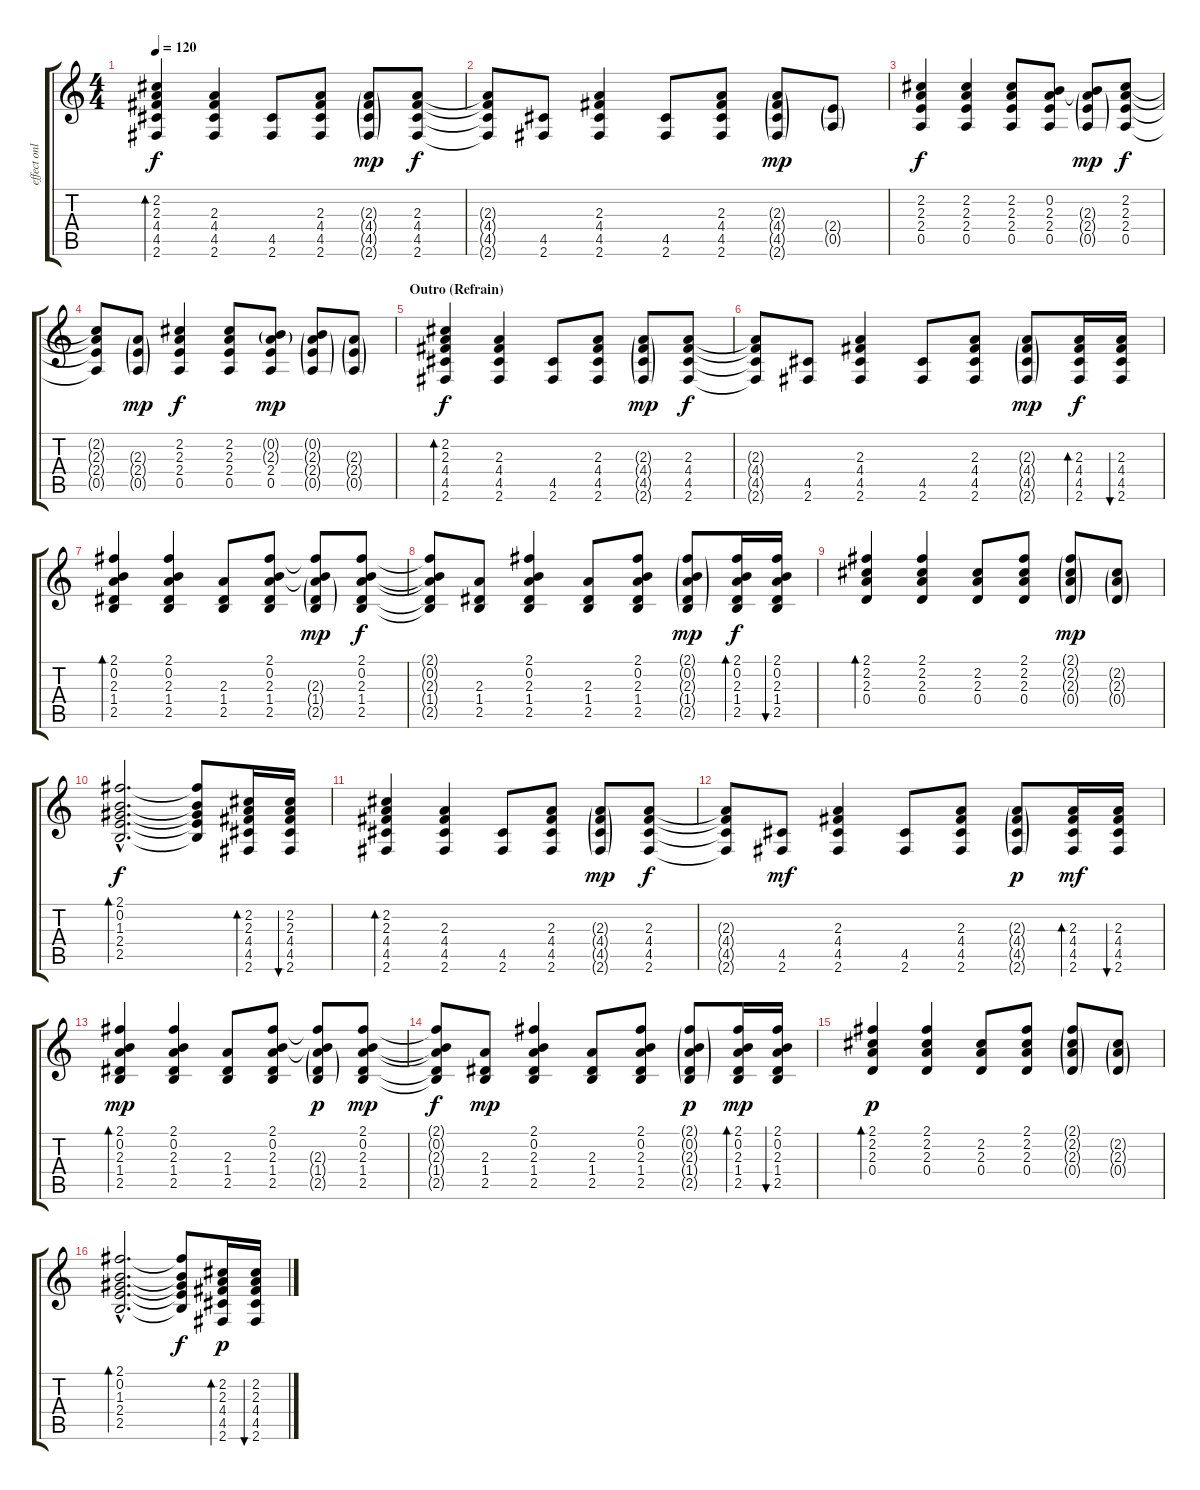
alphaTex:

\track ("effect only     Ä" "effect onl") {instrument electricguitarjazz}
\staff {score tabs}
\tuning (E4 B3 G3 D3 A2 E2) {hide}
\ts (4 4)
\tempo 120
\clef g2
\ks c
(2.2 2.3 4.4 4.5 2.6).4{bd 60 dy f} (2.3 4.4 4.5 2.6).4 (4.5 2.6).8 (2.3 4.4 4.5 2.6).8 (2.3{g} 4.4{g} 4.5{g} 2.6{g}).8{dy mp} (2.3 4.4 4.5 2.6).8{dy f} |
(2.3{t} 4.4{t} 4.5{t} 2.6{t}).8 (4.5 2.6).8 (2.3 4.4 4.5 2.6).4 (4.5 2.6).8 (2.3 4.4 4.5 2.6).8 (2.3{g} 4.4{g} 4.5{g} 2.6{g}).8{dy mp} (2.4{g} 0.5{g}).8 |
(2.2 2.3 2.4 0.5).4{dy f} (2.2 2.3 2.4 0.5).4 (2.2 2.3 2.4 0.5).8 (0.2 2.3 2.4 0.5).8 (0.2{t} 2.3{g} 2.4{g} 0.5{g}).8{dy mp} (2.2 2.3 2.4 0.5).8{dy f} |
(2.2{t} 2.3{t} 2.4{t} 0.5{t}).8 (2.3{g} 2.4{g} 0.5{g}).8{dy mp} (2.2 2.3 2.4 0.5).4{dy f} (2.2 2.3 2.4 0.5).8 (0.2{g} 2.3{g} 2.4 0.5).8{dy mp} (0.2{g} 2.3{g} 2.4{g} 0.5{g}).8 (2.3{g} 2.4{g} 0.5{g}).8 |
\section ("" "Outro (Refrain)")
(2.2 2.3 4.4 4.5 2.6).4{bd 60 dy f} (2.3 4.4 4.5 2.6).4 (4.5 2.6).8 (2.3 4.4 4.5 2.6).8 (2.3{g} 4.4{g} 4.5{g} 2.6{g}).8{dy mp} (2.3 4.4 4.5 2.6).8{dy f} |
(2.3{t} 4.4{t} 4.5{t} 2.6{t}).8 (4.5 2.6).8 (2.3 4.4 4.5 2.6).4 (4.5 2.6).8 (2.3 4.4 4.5 2.6).8 (2.3{g} 4.4{g} 4.5{g} 2.6{g}).8{dy mp} (2.3 4.4 4.5 2.6).16{bd 30 dy f} (2.3 4.4 4.5 2.6).16{bu 30} |
(2.1 0.2 2.3 1.4 2.5).4{bd 60} (2.1 0.2 2.3 1.4 2.5).4 (2.3 1.4 2.5).8 (2.1 0.2 2.3 1.4 2.5).8 (2.1{t} 0.2{t} 2.3{g} 1.4{g} 2.5{g}).8{dy mp} (2.1 0.2 2.3 1.4 2.5).8{dy f} |
(2.1{t} 0.2{t} 2.3{t} 1.4{t} 2.5{t}).8 (2.3 1.4 2.5).8 (2.1 0.2 2.3 1.4 2.5).4 (2.3 1.4 2.5).8 (2.1 0.2 2.3 1.4 2.5).8 (2.1{g} 0.2{g} 2.3{g} 1.4{g} 2.5{g}).8{dy mp} (2.1 0.2 2.3 1.4 2.5).16{bd 30 dy f} (2.1 0.2 2.3 1.4 2.5).16{bu 30} |
(2.1 2.2 2.3 0.4).4{bd 60} (2.1 2.2 2.3 0.4).4 (2.2 2.3 0.4).8 (2.1 2.2 2.3 0.4).8 (2.1{g} 2.2{g} 2.3{g} 0.4{g}).8{dy mp} (2.2{g} 2.3{g} 0.4{g}).8 |
(2.1{hac} 0.2{hac} 1.3{hac} 2.4{hac} 2.5{hac}).2{d bd 120 dy f} (2.1{t} 0.2{t} 1.3{t} 2.4{t} 2.5{t}).8 (2.2 2.3 4.4 4.5 2.6).16{bd 60} (2.2 2.3 4.4 4.5 2.6).16{bu 60} |
(2.2 2.3 4.4 4.5 2.6).4{bd 60} (2.3 4.4 4.5 2.6).4 (4.5 2.6).8 (2.3 4.4 4.5 2.6).8 (2.3{g} 4.4{g} 4.5{g} 2.6{g}).8{dy mp} (2.3 4.4 4.5 2.6).8{dy f} |
(2.3{t} 4.4{t} 4.5{t} 2.6{t}).8 (4.5 2.6).8{dy mf} (2.3 4.4 4.5 2.6).4 (4.5 2.6).8 (2.3 4.4 4.5 2.6).8 (2.3{g} 4.4{g} 4.5{g} 2.6{g}).8{dy p} (2.3 4.4 4.5 2.6).16{bd 30 dy mf} (2.3 4.4 4.5 2.6).16{bu 30} |
(2.1 0.2 2.3 1.4 2.5).4{bd 60 dy mp} (2.1 0.2 2.3 1.4 2.5).4 (2.3 1.4 2.5).8 (2.1 0.2 2.3 1.4 2.5).8 (2.1{t} 0.2{t} 2.3{g} 1.4{g} 2.5{g}).8{dy p} (2.1 0.2 2.3 1.4 2.5).8{dy mp} |
(2.1{t} 0.2{t} 2.3{t} 1.4{t} 2.5{t}).8{dy f} (2.3 1.4 2.5).8{dy mp} (2.1 0.2 2.3 1.4 2.5).4 (2.3 1.4 2.5).8 (2.1 0.2 2.3 1.4 2.5).8 (2.1{g} 0.2{g} 2.3{g} 1.4{g} 2.5{g}).8{dy p} (2.1 0.2 2.3 1.4 2.5).16{bd 30 dy mp} (2.1 0.2 2.3 1.4 2.5).16{bu 30} |
(2.1 2.2 2.3 0.4).4{bd 60 dy p} (2.1 2.2 2.3 0.4).4 (2.2 2.3 0.4).8 (2.1 2.2 2.3 0.4).8 (2.1{g} 2.2{g} 2.3{g} 0.4{g}).8 (2.2{g} 2.3{g} 0.4{g}).8 |
(2.1{hac} 0.2{hac} 1.3{hac} 2.4{hac} 2.5{hac}).2{d bd 120} (2.1{t} 0.2{t} 1.3{t} 2.4{t} 2.5{t}).8{dy f} (2.2 2.3 4.4 4.5 2.6).16{bd 60 dy p} (2.2 2.3 4.4 4.5 2.6).16{bu 60}
